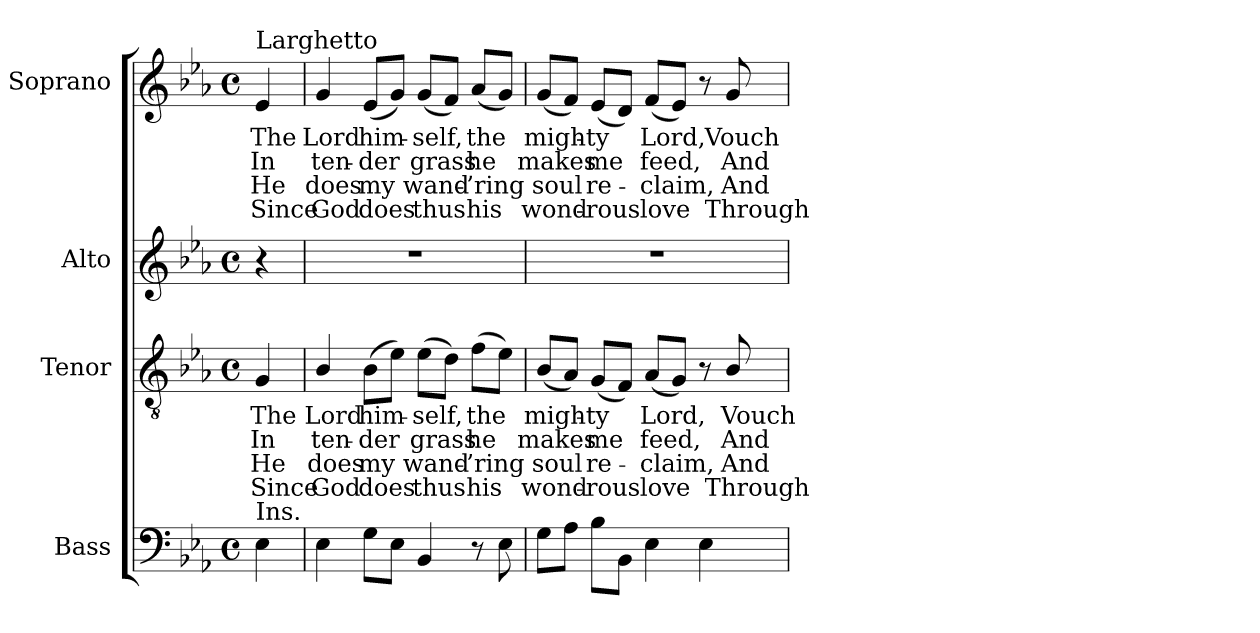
**kern	**kern	**text	**text	**text	**text	**kern	**kern	**text	**text	**text	**text
*part4	*part3	*part3	*part3	*part3	*part3	*part2	*part1	*part1	*part1	*part1	*part1
*staff4	*staff3	*staff3	*staff3	*staff3	*staff3	*staff2	*staff1	*staff1	*staff1	*staff1	*staff1
*I"Bass	*I"Tenor	*	*	*	*	*I"Alto	*I"Soprano	*	*	*	*
*I'B.	*I'T.	*	*	*	*	*I'A.	*I'S.	*	*	*	*
!!LO:PB:g=z
*clefF4	*clefGv2	*	*	*	*	*clefG2	*clefG2	*	*	*	*
*	*ITrd7c12	*	*	*	*	*	*	*	*	*	*
*k[b-e-a-]	*k[b-e-a-]	*	*	*	*	*k[b-e-a-]	*k[b-e-a-]	*	*	*	*
*E-:	*E-:	*	*	*	*	*E-:	*E-:	*	*	*	*
*M4/4	*M4/4	*	*	*	*	*M4/4	*M4/4	*	*	*	*
*met(c)	*met(c)	*	*	*	*	*met(c)	*met(c)	*	*	*	*
=	=	=	=	=	=	=	=	=	=	=	=
!	!	!LO:LY:b:color=#000000	!LO:LY:b:color=#000000	!LO:LY:b:color=#000000	!LO:LY:b:color=#000000	!	!	!	!	!	!
!	!	!	!	!	!	!	!LO:TX:a:t=Larghetto	!	!	!	!
!LO:TX:a:t=Ins.	!	!	!	!	!	!	!	!	!	!	!
!	!	!	!	!	!	!	!	!LO:LY:b:color=#000000	!LO:LY:b:color=#000000	!LO:LY:b:color=#000000	!LO:LY:b:color=#000000
4E-i\	4GGi/	The	In	He	Since	4r	4e-i/	The	In	He	Since
=1	=1	=1	=1	=1	=1	=1	=1	=1	=1	=1	=1
!	!	!LO:LY:b:color=#000000	!LO:LY:b:color=#000000	!LO:LY:b:color=#000000	!LO:LY:b:color=#000000	!	!	!	!	!	!
!	!	!	!	!	!	!	!	!LO:LY:b:color=#000000	!LO:LY:b:color=#000000	!LO:LY:b:color=#000000	!LO:LY:b:color=#000000
4E-i\	4BB-i/	Lord	ten-	does	God	1r	4gi/	Lord	ten-	does	God
!	!	!LO:LY:b:color=#000000	!LO:LY:b:color=#000000	!LO:LY:b:color=#000000	!LO:LY:b:color=#000000	!	!	!	!	!	!
!	!	!	!	!	!	!	!	!LO:LY:b:color=#000000	!LO:LY:b:color=#000000	!LO:LY:b:color=#000000	!LO:LY:b:color=#000000
8Gi\L	(8BB-i\L	him-	-der	my	does	.	(8e-i/L	him-	-der	my	does
8E-i\J	8E-i\J)	.	.	.	.	.	8gi/J)	.	.	.	.
!	!	!LO:LY:b:color=#000000	!LO:LY:b:color=#000000	!LO:LY:b:color=#000000	!LO:LY:b:color=#000000	!	!	!	!	!	!
!	!	!	!	!	!	!	!	!LO:LY:b:color=#000000	!LO:LY:b:color=#000000	!LO:LY:b:color=#000000	!LO:LY:b:color=#000000
4BB-i/	(8E-i\L	-self,	grass	wand-	-thus	.	(8gi/L	-self,	grass	wand-	-thus
.	8Di\J)	.	.	.	.	.	8fi/J)	.	.	.	.
!	!	!LO:LY:b:color=#000000	!LO:LY:b:color=#000000	!LO:LY:b:color=#000000	!LO:LY:b:color=#000000	!	!	!	!	!	!
!	!	!	!	!	!	!	!	!LO:LY:b:color=#000000	!LO:LY:b:color=#000000	!LO:LY:b:color=#000000	!LO:LY:b:color=#000000
8r	(8Fi\L	the	he	’ring	his	.	(8a-i/L	the	he	’ring	his
8E-i\	8E-i\J)	.	.	.	.	.	8gi/J)	.	.	.	.
=2	=2	=2	=2	=2	=2	=2	=2	=2	=2	=2	=2
!	!	!LO:LY:b:color=#000000	!LO:LY:b:color=#000000	!LO:LY:b:color=#000000	!LO:LY:b:color=#000000	!	!	!	!	!	!
!	!	!	!	!	!	!	!	!LO:LY:b:color=#000000	!LO:LY:b:color=#000000	!LO:LY:b:color=#000000	!LO:LY:b:color=#000000
8Gi\L	(8BB-i/L	migh-	makes	soul	wond-	1r	(8gi/L	migh-	makes	soul	wond-
8A-i\J	8AA-i/J)	.	.	.	.	.	8fi/J)	.	.	.	.
!	!	!LO:LY:b:color=#000000	!LO:LY:b:color=#000000	!LO:LY:b:color=#000000	!LO:LY:b:color=#000000	!	!	!	!	!	!
!	!	!	!	!	!	!	!	!LO:LY:b:color=#000000	!LO:LY:b:color=#000000	!LO:LY:b:color=#000000	!LO:LY:b:color=#000000
8B-i\L	(8GGi/L	-ty	me	-re-	-rous	.	(8e-i/L	-ty	me	-re-	-rous
8BB-i\J	8FFi/J)	.	.	.	.	.	8di/J)	.	.	.	.
!	!	!LO:LY:b:color=#000000	!LO:LY:b:color=#000000	!LO:LY:b:color=#000000	!LO:LY:b:color=#000000	!	!	!	!	!	!
!	!	!	!	!	!	!	!	!LO:LY:b:color=#000000	!LO:LY:b:color=#000000	!LO:LY:b:color=#000000	!LO:LY:b:color=#000000
4E-i\	(8AA-i/L	Lord,	feed,	claim,	love	.	(8fi/L	Lord,	feed,	claim,	love
.	8GGi/J)	.	.	.	.	.	8e-i/J)	.	.	.	.
4E-i\	8r	.	.	.	.	.	8r	.	.	.	.
!	!	!LO:LY:b:color=#000000	!LO:LY:b:color=#000000	!LO:LY:b:color=#000000	!LO:LY:b:color=#000000	!	!	!	!	!	!
!	!	!	!	!	!	!	!	!LO:LY:b:color=#000000	!LO:LY:b:color=#000000	!LO:LY:b:color=#000000	!LO:LY:b:color=#000000
.	8BB-i/	Vouch-	And	And	Through	.	8gi/	Vouch-	And	And	Through
=	=	=	=	=	=	=	=	=	=	=	=
*-	*-	*-	*-	*-	*-	*-	*-	*-	*-	*-	*-
